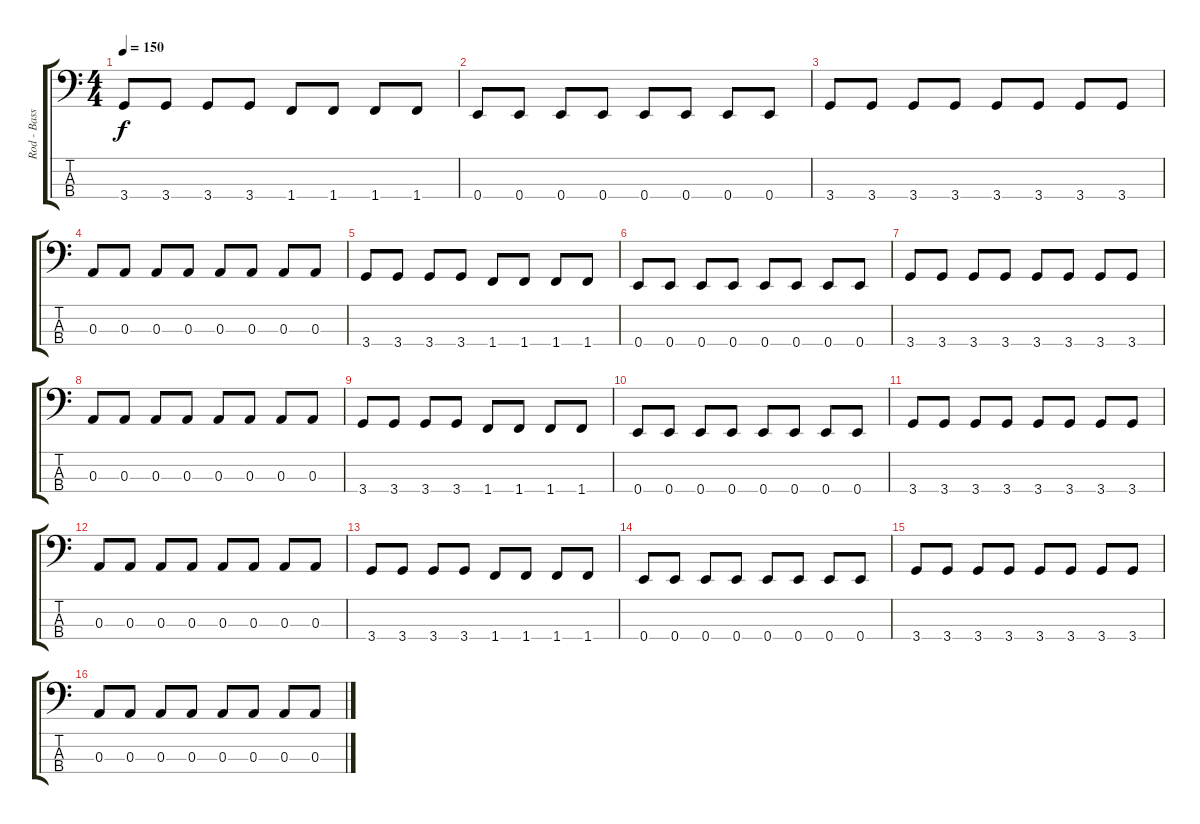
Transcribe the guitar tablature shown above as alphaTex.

\track ("Rod - Bass" "Rod - Bass") {instrument slapbass1}
\staff {score tabs}
\tuning (G2 D2 A1 E1) {hide}
\ts (4 4)
\tempo 150
\clef f4
\ks c
3.4.8{dy f} 3.4.8 3.4.8 3.4.8 1.4.8 1.4.8 1.4.8 1.4.8 |
0.4.8 0.4.8 0.4.8 0.4.8 0.4.8 0.4.8 0.4.8 0.4.8 |
3.4.8 3.4.8 3.4.8 3.4.8 3.4.8 3.4.8 3.4.8 3.4.8 |
0.3.8 0.3.8 0.3.8 0.3.8 0.3.8 0.3.8 0.3.8 0.3.8 |
3.4.8 3.4.8 3.4.8 3.4.8 1.4.8 1.4.8 1.4.8 1.4.8 |
0.4.8 0.4.8 0.4.8 0.4.8 0.4.8 0.4.8 0.4.8 0.4.8 |
3.4.8 3.4.8 3.4.8 3.4.8 3.4.8 3.4.8 3.4.8 3.4.8 |
0.3.8 0.3.8 0.3.8 0.3.8 0.3.8 0.3.8 0.3.8 0.3.8 |
3.4.8 3.4.8 3.4.8 3.4.8 1.4.8 1.4.8 1.4.8 1.4.8 |
0.4.8 0.4.8 0.4.8 0.4.8 0.4.8 0.4.8 0.4.8 0.4.8 |
3.4.8 3.4.8 3.4.8 3.4.8 3.4.8 3.4.8 3.4.8 3.4.8 |
0.3.8 0.3.8 0.3.8 0.3.8 0.3.8 0.3.8 0.3.8 0.3.8 |
3.4.8 3.4.8 3.4.8 3.4.8 1.4.8 1.4.8 1.4.8 1.4.8 |
0.4.8 0.4.8 0.4.8 0.4.8 0.4.8 0.4.8 0.4.8 0.4.8 |
3.4.8 3.4.8 3.4.8 3.4.8 3.4.8 3.4.8 3.4.8 3.4.8 |
0.3.8 0.3.8 0.3.8 0.3.8 0.3.8 0.3.8 0.3.8 0.3.8
